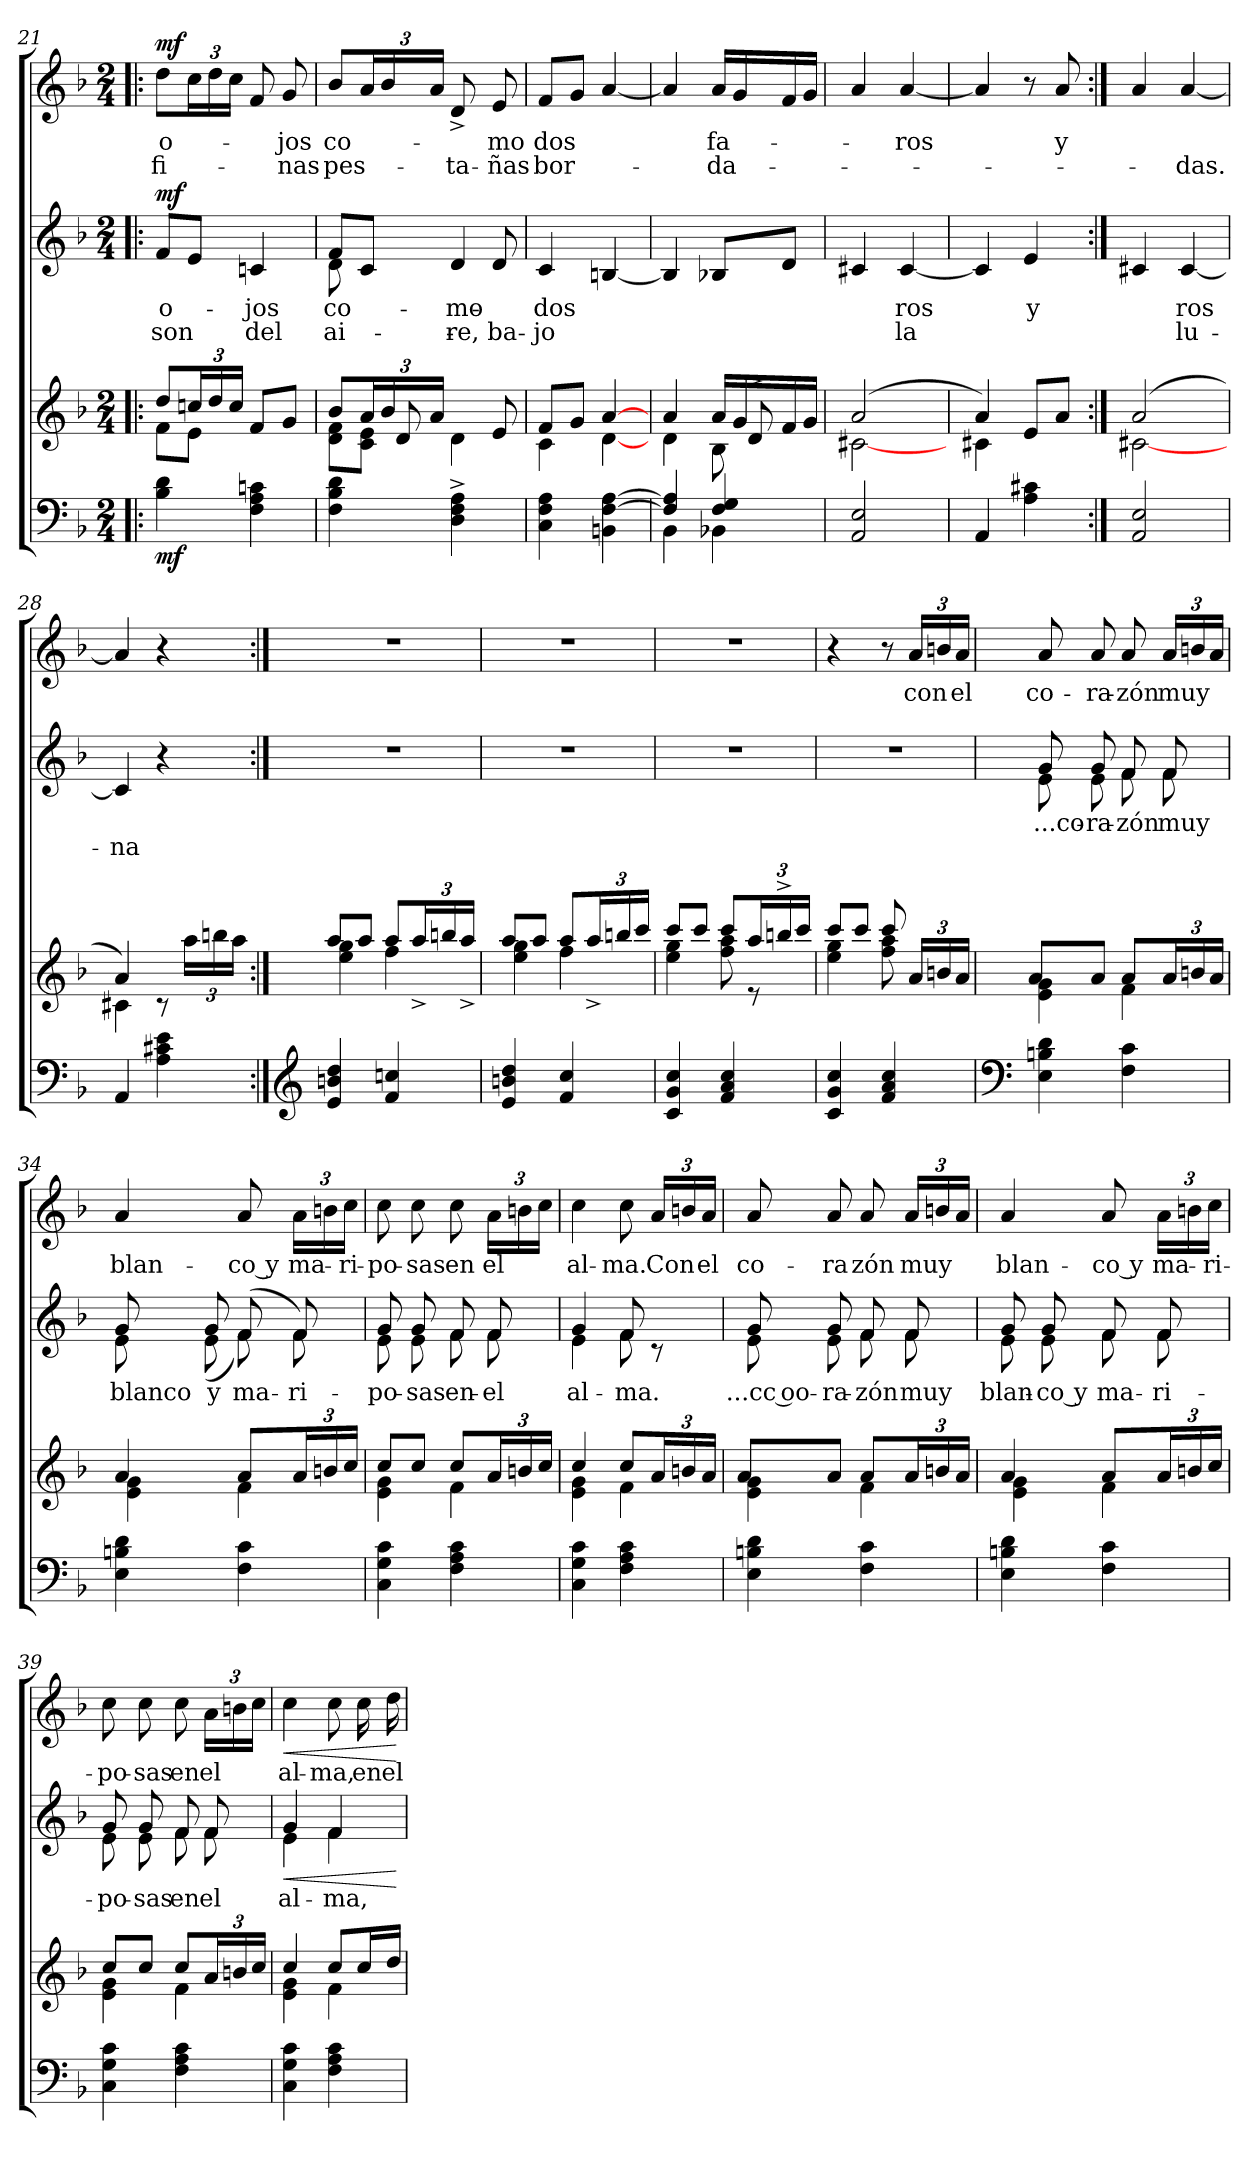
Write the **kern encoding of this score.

**kern	**kern	**dynam	**kern	**text	**text	**dynam	**kern	**text	**text	**dynam
*part3	*part3	*part3	*part2	*part2	*part2	*part2	*part1	*part1	*part1	*part1
*staff4	*staff3	*staff3/4	*staff2	*staff2	*staff2	*staff2	*staff1	*staff1	*staff1	*staff1
*clefF4	*clefG2	*	*clefG2	*	*	*	*clefG2	*	*	*
*k[b-]	*k[b-]	*	*k[b-]	*	*	*	*k[b-]	*	*	*
*F:	*F:	*	*F:	*	*	*	*F:	*	*	*
*M2/4	*M2/4	*	*M2/4	*	*	*	*M2/4	*	*	*
=21!|:	=21!|:	=21!|:	=21!|:	=21!|:	=21!|:	=21!|:	=21!|:	=21!|:	=21!|:	=21!|:
*	*^	*	*	*	*	*	*	*	*	*
!	!	!	!LO:DY:b=2	!	!LO:LY:b:rj	!LO:LY:b:rj	!LO:DY:a	!	!LO:LY:b:rj	!LO:LY:b:rj	!LO:DY:a
4B-\ 4d\	8dd/L	8f\L	mf	8f/L	o-	son	mf	8dd\L	o-	fi-	mf
*	*Xbrackettup	*	*	*	*	*	*	*Xbrackettup	*	*	*
.	24ccn/L	8e\J	.	8e/J	.	.	.	24cc\L	.	.	.
.	24dd/	.	.	.	.	.	.	24dd\	.	.	.
.	24cc/JJ	.	.	.	.	.	.	24cc\JJ	.	.	.
!	!	!	!	!	!LO:LY:b	!LO:LY:b	!	!	!	!	!
4F\ 4A\ 4cn\	4ryy	8f/L	.	4cn/	-jos	del	.	8f/	.	.	.
!	!	!	!	!	!	!	!	!	!LO:LY:b	!LO:LY:b	!
.	.	8g/J	.	.	.	.	.	8g/	-jos	-nas	.
=22	=22	=22	=22	=22	=22	=22	=22	=22	=22	=22	=22
*	*^	*^	*	*^	*	*	*	*	*	*	*
!	!	!	!	!	!	!	!	!LO:LY:b	!LO:LY:b	!	!	!LO:LY:b	!LO:LY:b	!
4F\ 4B-\ 4d\	8ryy	8b-/L	8d\ 8f\L	6ryy	.	8d\	8f/L	co-	-ai-	.	8b-/L	co-	pes-	.
.	4.ryy	24a/L	8c\ 8e\J	.	.	4ryy	8c/J	.	.	.	24a/L	.	.	.
.	.	24b-/	.	8d/	.	.	.	.	.	.	24b-/	.	.	.
.	.	24a/JJ	.	.	.	.	.	.	.	.	24a/JJ	.	.	.
!	!	!	!	!	!	!	!	!LO:LY:b	!LO:LY:b	!	!	!	!LO:LY:b	!
4D\^> 4F\^> 4A\^>	.	4ryy	4d\	.	.	.	4d/	-mo	-re,	.	8d^</	.	-ta-	.
.	.	.	.	12ryy	.	.	.	.	.	.	.	.	.	.
!	!	!	!	!	!	!	!	!	!LO:LY:b	!	!	!LO:LY:b	!LO:LY:b	!
.	.	.	.	8e/	.	8d/	.	.	ba-	.	8e/	-mo	-ñas	.
*	*	*	*	*	*	*v	*v	*	*	*	*	*	*	*
=23	=23	=23	=23	=23	=23	=23	=23	=23	=23	=23	=23	=23	=23
!	!	!	!	!	!	!	!LO:LY:b	!LO:LY:b	!	!	!LO:LY:b	!LO:LY:b	!
*	*	*v	*v	*v	*	*	*	*	*	*	*	*	*
4C\ 4F\ 4A\	8f/L	4c\	.	4c/	dos	jo	.	8f/L	dos	bor-	.
.	8g/J	.	.	.	.	.	.	8g/J	.	.	.
4BBn\ [>4F\ [>4A\	[>4a/	[>4d\	.	[>4Bn/	.	.	.	[>4a/	.	.	.
!!LO:PB:g=z
=24	=24	=24	=24	=24	=24	=24	=24	=24	=24	=24	=24
*^	*	*^	*	*	*	*	*	*	*	*	*
4F/] 4A/]	4BB-\	4d\	4a/	4ryy	.	4Bni/]	.	.	.	4a/]	.	.	.
!	!	!	!	!	!	!	!	!	!	!	!LO:LY:b	!LO:LY:b	!
4BB-X\	4F/ 4G/	16a/LL	8B-\	16ryy	.	8B-X/L	.	.	.	16a/LL	fa-	-da-	.
.	.	16g/	.	8d^</	.	.	.	.	.	16g/	.	.	.
.	.	16f/	8ryy	.	.	8d/J	.	.	.	16f/	.	.	.
.	.	16g/JJ	.	16ryy	.	.	.	.	.	16g/JJ	.	.	.
*v	*v	*	*	*	*	*	*	*	*	*	*	*	*
*	*	*v	*v	*	*	*	*	*	*	*	*	*
=25	=25	=25	=25	=25	=25	=25	=25	=25	=25	=25	=25
2AA/ 2E/	(2a/	[<2c#X\	.	4c#X/	.	.	.	4a/	.	.	.
!	!	!	!	!	!LO:LY:b	!LO:LY:b	!	!	!LO:LY:b	!	!
.	.	.	.	[<4c#/	ros	la	.	[<4a/	-ros	.	.
=26	=26	=26	=26	=26	=26	=26	=26	=26	=26	=26	=26
4AA/	4c#\	4a/)	.	4c#/]	.	.	.	4a/]	.	.	.
!	!	!	!	!	!LO:LY:b	!	!	!	!	!	!
4A\ 4c#X\	4ryy	8e/L	.	4e/	y	.	.	8r	.	.	.
!	!	!	!	!	!	!	!	!	!LO:LY:b	!	!
.	.	8a/J	.	.	.	.	.	8a/	y	.	.
=27:|!	=27:|!	=27:|!	=27:|!	=27:|!	=27:|!	=27:|!	=27:|!	=27:|!	=27:|!	=27:|!	=27:|!
2AA/ 2E/	(2a/	[<2c#X\	.	4c#X/	.	.	.	4a/	.	.	.
!	!	!	!	!	!LO:LY:b	!LO:LY:b	!	!	!	!LO:LY:b	!
.	.	.	.	[<4c#/	ros	lu-	.	[<4a/	.	-das.	.
=28	=28	=28	=28	=28	=28	=28	=28	=28	=28	=28	=28
!	!	!	!	!	!	!LO:LY:b	!	!	!	!	!
4AA/	4c#\	4a/)	.	4c#/]	.	-na	.	4a/]	.	.	.
4A\ 4c#X\ 4e\	4ryy	8rc	.	4r	.	.	.	4r	.	.	.
.	.	24aa<\LL	.	.	.	.	.	.	.	.	.
.	.	24bbn\	.	.	.	.	.	.	.	.	.
.	.	24aa\JJ	.	.	.	.	.	.	.	.	.
=29:|!	=29:|!	=29:|!	=29:|!	=29:|!	=29:|!	=29:|!	=29:|!	=29:|!	=29:|!	=29:|!	=29:|!
*clefG2	*	*	*	*	*	*	*	*	*	*	*
!	!	!	!	!LO:N:vis=1	!	!	!	!LO:N:vis=1	!	!	!
4e/ 4bn/ 4dd/	8aa/L	4ee\ 4gg\	.	2r	.	.	.	2r	.	.	.
.	8aa/J	.	.	.	.	.	.	.	.	.	.
4f/ 4ccn/	4ff\	8aa/L	.	.	.	.	.	.	.	.	.
.	.	24aa^>/L	.	.	.	.	.	.	.	.	.
.	.	24bbn/	.	.	.	.	.	.	.	.	.
.	.	24aa^>/JJ	.	.	.	.	.	.	.	.	.
=30	=30	=30	=30	=30	=30	=30	=30	=30	=30	=30	=30
!	!	!	!	!LO:N:vis=1	!	!	!	!LO:N:vis=1	!	!	!
4e/ 4bn/ 4dd/	8aa/L	4ee\ 4gg\	.	2r	.	.	.	2r	.	.	.
.	8aa/J	.	.	.	.	.	.	.	.	.	.
4f/ 4cc/	4ff\	8aa/L	.	.	.	.	.	.	.	.	.
.	.	24aa^>/L	.	.	.	.	.	.	.	.	.
.	.	24bbn/	.	.	.	.	.	.	.	.	.
.	.	24ccc/JJ	.	.	.	.	.	.	.	.	.
!!LO:LB:g=z
=31	=31	=31	=31	=31	=31	=31	=31	=31	=31	=31	=31
!	!	!	!	!LO:N:vis=1	!	!	!	!LO:N:vis=1	!	!	!
4c/ 4g/ 4cc/	8ccc/L	4ee\ 4gg\	.	2r	.	.	.	2r	.	.	.
.	8ccc/J	.	.	.	.	.	.	.	.	.	.
4f/ 4a/ 4cc/	8ccc/L	8ff\ 8aa\	.	.	.	.	.	.	.	.	.
.	24aa/L	8re	.	.	.	.	.	.	.	.	.
.	24bbn^>/	.	.	.	.	.	.	.	.	.	.
.	24ccc/JJ	.	.	.	.	.	.	.	.	.	.
=32	=32	=32	=32	=32	=32	=32	=32	=32	=32	=32	=32
!	!	!	!	!LO:N:vis=1	!	!	!	!	!	!	!
4c/ 4g/ 4cc/	8ccc/L	4ee\ 4gg\	.	2r	.	.	.	4r	.	.	.
.	8ccc/J	.	.	.	.	.	.	.	.	.	.
4f/ 4a/ 4cc/	8ccc/	8ff\ 8aa\	.	.	.	.	.	8r	.	.	.
!	!	!	!	!	!	!	!	!	!LO:LY:b	!	!
.	24a/LL	8ryy	.	.	.	.	.	24a/LL	con	.	.
.	24bn/	.	.	.	.	.	.	24bn/	.	.	.
!	!	!	!	!	!	!	!	!	!LO:LY:b	!	!
.	24a/JJ	.	.	.	.	.	.	24a/JJ	el	.	.
=33	=33	=33	=33	=33	=33	=33	=33	=33	=33	=33	=33
*clefF4	*	*	*	*	*	*	*	*	*	*	*
!	!	!	!	!	!LO:LY:b:rj	!	!	!	!LO:LY:b	!	!
*	*	*	*	*^	*	*	*	*	*	*	*
4E\ 4Bn\ 4d\	4e\ 4g\	8a/L	.	8g/	8e\	...co-	.	.	8a/	co-	.	.
!	!	!	!	!	!	!LO:LY:b	!	!	!	!LO:LY:b	!	!
.	.	8a/J	.	8g/	8e\	-ra-	.	.	8a/	-ra-	.	.
!	!	!	!	!	!	!LO:LY:b	!	!	!	!LO:LY:b	!	!
4F\ 4c\	8a/L	4f\	.	8f/	8f\	-zón	.	.	8a/	-zón	.	.
*	*brackettup	*	*	*	*	*	*	*	*	*	*	*
!	!	!	!	!	!	!LO:LY:b	!	!	!	!LO:LY:b	!	!
.	24a/L	.	.	8f/	8f\	muy	.	.	24a/LL	muy	.	.
.	24bn/	.	.	.	.	.	.	.	24bn/	.	.	.
.	24a/JJ	.	.	.	.	.	.	.	24a/JJ	.	.	.
=34	=34	=34	=34	=34	=34	=34	=34	=34	=34	=34	=34	=34
!	!	!	!	!	!	!LO:LY:b	!	!	!	!LO:LY:b	!	!
4E\ 4Bn\ 4d\	4a/	4e\ 4g\	.	8g/	8e\	blan­co	.	.	4a/	blan-	.	.
!	!	!	!	!	!	!LO:LY:b	!	!	!	!	!	!
.	.	.	.	8g/	(<8e\	y	.	.	.	.	.	.
!	!	!	!	!	!	!LO:LY:b	!	!	!	!LO:LY:b:rj	!	!
4F\ 4c\	8a/L	4f\	.	(8f/	8f\)	ma-	.	.	8a/	-co y	.	.
!	!	!	!	!	!	!LO:LY:b	!	!	!	!	!	!
*	*	*	*	*	*	*	*	*	*brackettup	*	*	*
!	!	!	!	!	!	!	!	!	!	!LO:LY:b	!	!
.	24a/L	.	.	8f/)	8f\	-ri-	.	.	24a\LL	ma-	.	.
.	24bn/	.	.	.	.	.	.	.	24bn\	.	.	.
!	!	!	!	!	!	!	!	!	!	!LO:LY:b	!	!
.	24cc/JJ	.	.	.	.	.	.	.	24cc\JJ	-ri-	.	.
=35	=35	=35	=35	=35	=35	=35	=35	=35	=35	=35	=35	=35
!	!	!	!	!	!	!LO:LY:b	!	!	!	!LO:LY:b	!	!
4C\ 4G\ 4c\	8cc/L	4e\ 4g\	.	8g/	8e\	-po-	.	.	8cc\	-po-	.	.
!	!	!	!	!	!	!LO:LY:b	!	!	!	!LO:LY:b	!	!
.	8cc/J	.	.	8g/	8e\	-sas	.	.	8cc\	-sas	.	.
!	!	!	!	!	!	!LO:LY:b	!	!	!	!LO:LY:b	!	!
4F\ 4A\ 4c\	8cc/L	4f\	.	8f/	8f\	en-	.	.	8cc\	en	.	.
!	!	!	!	!	!	!LO:LY:b	!	!	!	!LO:LY:b	!	!
.	24a/L	.	.	8f/	8f\	-el	.	.	24a\LL	el	.	.
.	24bn/	.	.	.	.	.	.	.	24bn\	.	.	.
.	24cc/JJ	.	.	.	.	.	.	.	24cc\JJ	.	.	.
=36	=36	=36	=36	=36	=36	=36	=36	=36	=36	=36	=36	=36
!	!	!	!	!	!	!LO:LY:b	!	!	!	!LO:LY:b	!	!
4C\ 4G\ 4c\	4e\ 4g\	4cc/	.	4e\	4g/	al-	.	.	4cc\	al-	.	.
!	!	!	!	!	!	!LO:LY:b	!	!	!	!LO:LY:b	!	!
4F\ 4A\ 4c\	8cc/L	4f\	.	8f\	8f/	-ma.	.	.	8cc\	-ma.	.	.
*	*	*	*	*	*	*	*	*	*Xbrackettup	*	*	*
!	!	!	!	!	!	!	!	!	!	!LO:LY:b	!	!
.	24a/L	.	.	8ryy	8rc	.	.	.	24a/LL	Con	.	.
.	24bn/	.	.	.	.	.	.	.	24bn/	.	.	.
!	!	!	!	!	!	!	!	!	!	!LO:LY:b	!	!
.	24a/JJ	.	.	.	.	.	.	.	24a/JJ	el	.	.
=37	=37	=37	=37	=37	=37	=37	=37	=37	=37	=37	=37	=37
!	!	!	!	!	!	!LO:LY:b:rj	!	!	!	!LO:LY:b	!	!
4E\ 4Bn\ 4d\	4e\ 4g\	8a/L	.	8g/	8e\	...cc oo-	.	.	8a/	co-	.	.
!	!	!	!	!	!	!LO:LY:b	!	!	!	!LO:LY:b	!	!
.	.	8a/J	.	8g/	8e\	-ra-	.	.	8a/	-ra	.	.
!	!	!	!	!	!	!LO:LY:b:rj	!	!	!	!LO:LY:b	!	!
4F\ 4c\	8a/L	4f\	.	8f/	8f\	-zón	.	.	8a/	zón	.	.
*	*Xbrackettup	*	*	*	*	*	*	*	*	*	*	*
!	!	!	!	!	!	!LO:LY:b	!	!	!	!LO:LY:b	!	!
.	24a/L	.	.	8f/	8f\	muy	.	.	24a/LL	muy	.	.
.	24bn/	.	.	.	.	.	.	.	24bn/	.	.	.
.	24a/JJ	.	.	.	.	.	.	.	24a/JJ	.	.	.
!!LO:LB:g=z
=38	=38	=38	=38	=38	=38	=38	=38	=38	=38	=38	=38	=38
!	!	!	!	!	!	!LO:LY:b	!	!	!	!LO:LY:b	!	!
4E\ 4Bn\ 4d\	4a/	4e\ 4g\	.	8g/	8e\	blan-	.	.	4a/	blan-	.	.
!	!	!	!	!	!	!LO:LY:b:rj	!	!	!	!	!	!
.	.	.	.	8g/	8e\	-co y	.	.	.	.	.	.
!	!	!	!	!	!	!LO:LY:b	!	!	!	!LO:LY:b:rj	!	!
4F\ 4c\	8a/L	4f\	.	8f/	8f\	ma-	.	.	8a/	-co y	.	.
!	!	!	!	!	!	!LO:LY:b	!	!	!	!LO:LY:b	!	!
.	24a/L	.	.	8f/	8f\	-ri-	.	.	24a\LL	ma-	.	.
.	24bn/	.	.	.	.	.	.	.	24bn\	.	.	.
!	!	!	!	!	!	!	!	!	!	!LO:LY:b	!	!
.	24cc/JJ	.	.	.	.	.	.	.	24cc\JJ	-ri-	.	.
=39	=39	=39	=39	=39	=39	=39	=39	=39	=39	=39	=39	=39
!	!	!	!	!	!	!LO:LY:b	!	!	!	!LO:LY:b	!	!
4C\ 4G\ 4c\	8cc/L	4e\ 4g\	.	8g/	8e\	-po-	.	.	8cc\	-po-	.	.
!	!	!	!	!	!	!LO:LY:b	!	!	!	!LO:LY:b	!	!
.	8cc/J	.	.	8g/	8e\	-sas	.	.	8cc\	-sas	.	.
!	!	!	!	!	!	!LO:LY:b	!	!	!	!LO:LY:b	!	!
4F\ 4A\ 4c\	8cc/L	4f\	.	8f/	8f\	en	.	.	8cc\	en	.	.
!	!	!	!	!	!	!LO:LY:b	!	!	!	!LO:LY:b	!	!
.	24a/L	.	.	8f/	8f\	el	.	.	24a\LL	el	.	.
.	24bn/	.	.	.	.	.	.	.	24bn\	.	.	.
.	24cc/JJ	.	.	.	.	.	.	.	24cc\JJ	.	.	.
=40	=40	=40	=40	=40	=40	=40	=40	=40	=40	=40	=40	=40
!	!	!	!	!	!	!LO:LY:b	!	!LO:HP:b	!	!LO:LY:b	!	!LO:HP:b
4C\ 4G\ 4c\	4e\ 4g\	4cc/	.	4g/	4e\	al-	.	<	4cc\	al-	.	<
!	!	!	!	!	!	!LO:LY:b	!	!	!	!LO:LY:b	!	!
4F\ 4A\ 4c\	8cc/L	4f\	.	4f/	4f\	-ma,	.	.	8cc\	-ma,	.	.
!	!	!	!	!	!	!	!	!	!	!LO:LY:b	!	!
.	16cc/L	.	.	.	.	.	.	.	16cc\	en	.	.
!	!	!	!	!	!	!	!	!	!	!LO:LY:b:rj	!	!
.	16dd/JJ	.	.	.	.	.	.	.	16dd\	el	.	.
*	*v	*v	*	*	*	*	*	*	*	*	*	*
*	*	*	*v	*v	*	*	*	*	*	*	*
.	.	.	.	.	.	[	.	.	.	[
=	=	=	=	=	=	=	=	=	=	=
*-	*-	*-	*-	*-	*-	*-	*-	*-	*-	*-
